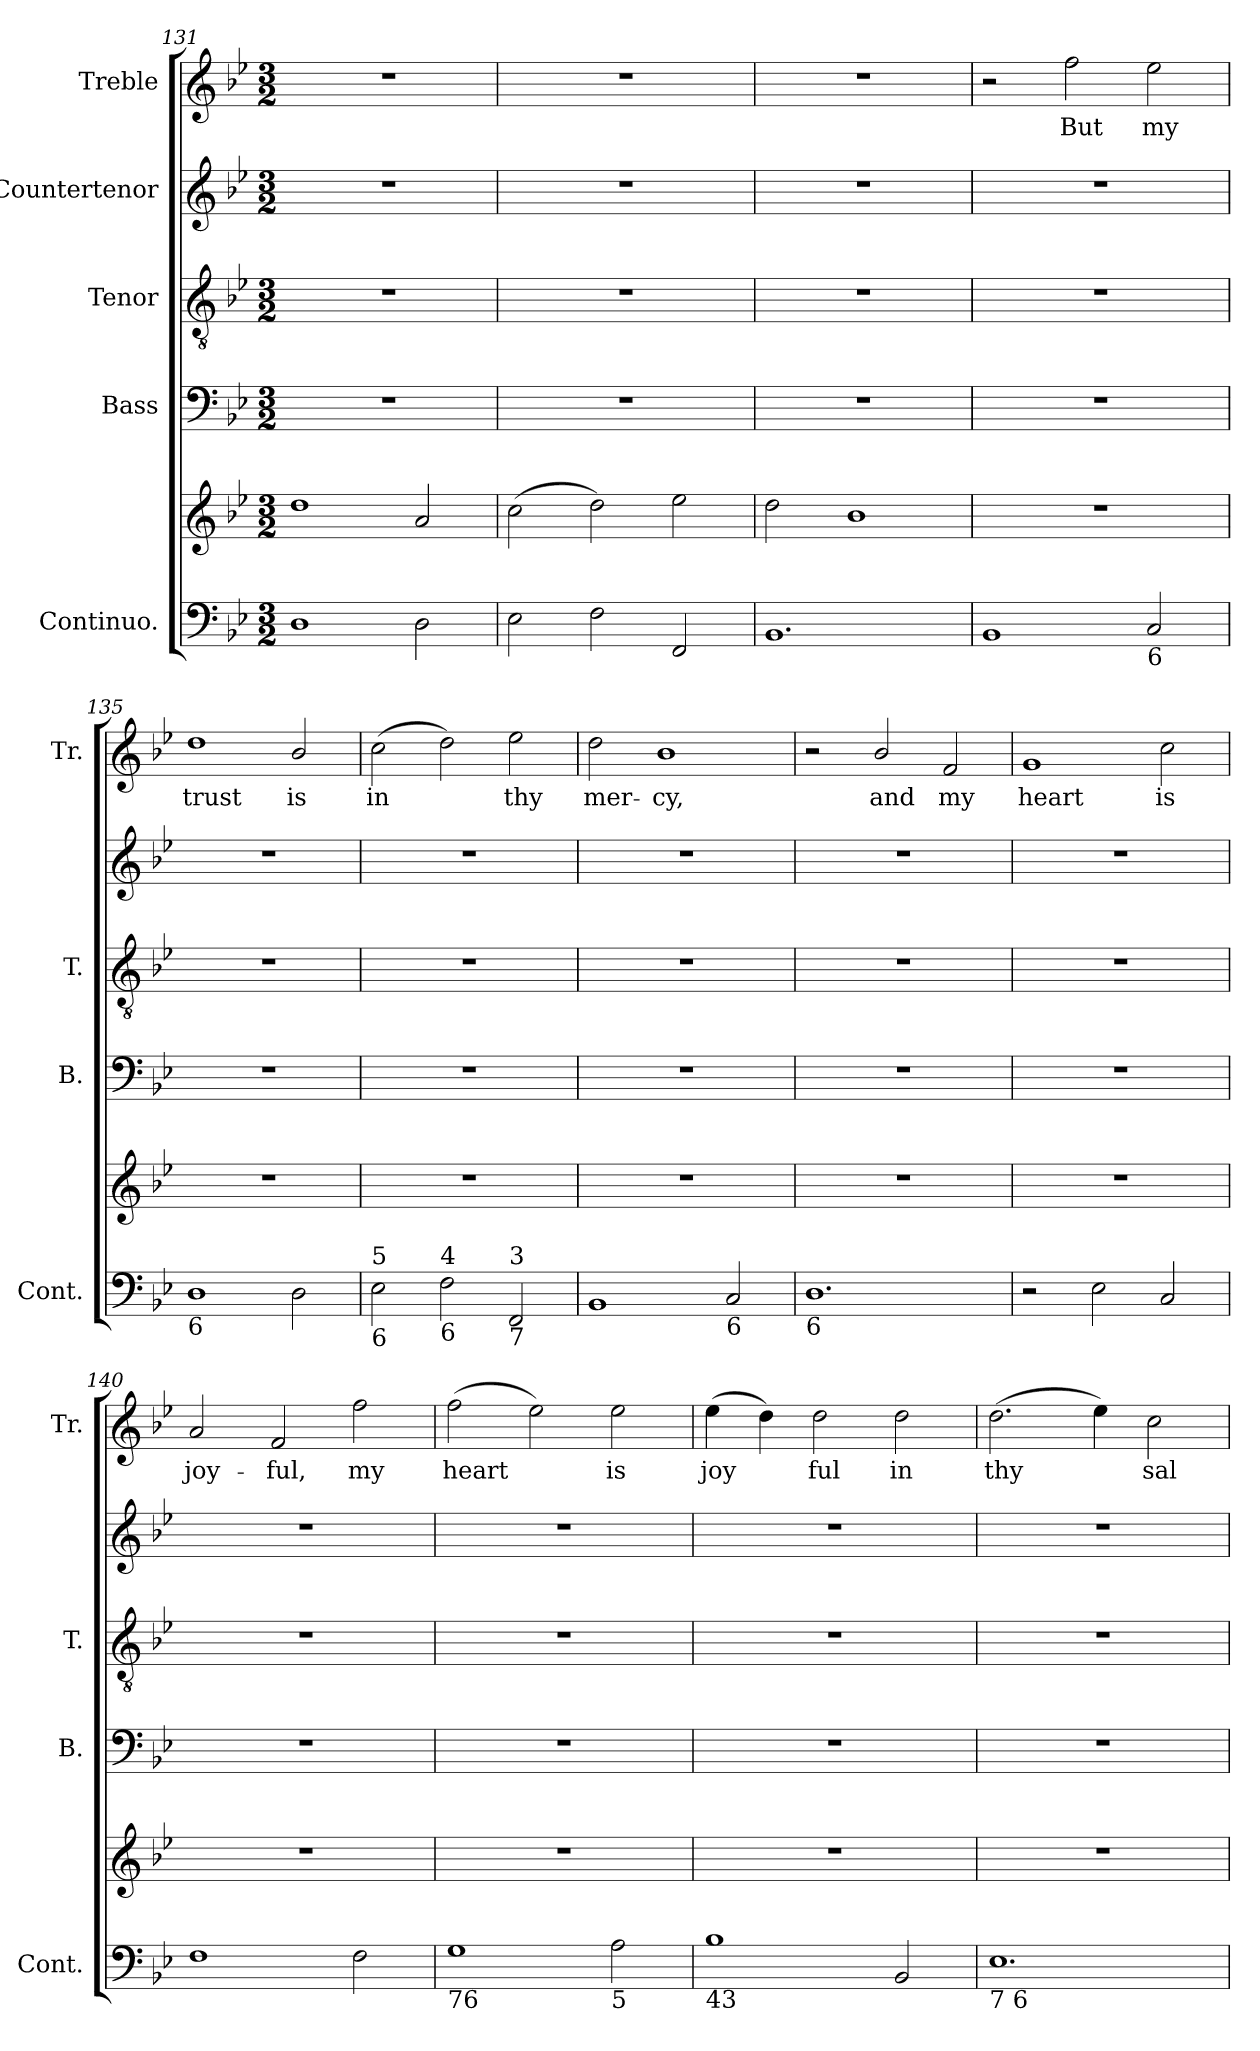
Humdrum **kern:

**kern	**kern	**kern	**kern	**kern	**kern	**text
*part5	*part5	*part4	*part3	*part2	*part1	*part1
*staff6	*staff5	*staff4	*staff3	*staff2	*staff1	*staff1
*I"Continuo.	*	*I"Bass	*I"Tenor	*I"Countertenor	*I"Treble	*
*I'Cont.	*	*I'B.	*I'T.	*	*I'Tr.	*
*clefF4	*clefG2	*clefF4	*clefGv2	*clefG2	*clefG2	*
*	*	*	*ITrd7c12	*	*	*
*k[b-e-]	*k[b-e-]	*k[b-e-]	*k[b-e-]	*k[b-e-]	*k[b-e-]	*
*g:	*g:	*g:	*g:	*g:	*g:	*
*M3/2	*M3/2	*M3/2	*M3/2	*M3/2	*M3/2	*
=131	=131	=131	=131	=131	=131	=131
!	!	!LO:N:vis=1	!LO:N:vis=1	!LO:N:vis=1	!LO:N:vis=1	!
1Di	1ddi	1.r	1.r	1.r	1.r	.
2Di\	2ai/	.	.	.	.	.
=132	=132	=132	=132	=132	=132	=132
!	!	!LO:N:vis=1	!LO:N:vis=1	!LO:N:vis=1	!LO:N:vis=1	!
2E-i\	(2cci\	1.r	1.r	1.r	1.r	.
2Fi\	2ddi\)	.	.	.	.	.
2FFi/	2ee-i\	.	.	.	.	.
=133	=133	=133	=133	=133	=133	=133
!	!	!LO:N:vis=1	!LO:N:vis=1	!LO:N:vis=1	!LO:N:vis=1	!
1.BB-i	2ddi\	1.r	1.r	1.r	1.r	.
.	1b-i	.	.	.	.	.
!!LO:LB:g=z
=134	=134	=134	=134	=134	=134	=134
!	!LO:N:vis=1	!LO:N:vis=1	!LO:N:vis=1	!LO:N:vis=1	!	!
1BB-i	1.r	1.r	1.r	1.r	2r	.
!	!	!	!	!	!	!LO:LY:b:color=#000000
.	.	.	.	.	2ffi\	But
!LO:TX:b:t=6	!	!	!	!	!	!
!	!	!	!	!	!	!LO:LY:b:color=#000000
2Ci/	.	.	.	.	2ee-i\	my
=135	=135	=135	=135	=135	=135	=135
!	!LO:N:vis=1	!LO:N:vis=1	!LO:N:vis=1	!LO:N:vis=1	!	!
!LO:TX:b:t=6	!	!	!	!	!	!
!	!	!	!	!	!	!LO:LY:b:color=#000000
1Di	1.r	1.r	1.r	1.r	1ddi	trust
!	!	!	!	!	!	!LO:LY:b:color=#000000
2Di\	.	.	.	.	2b-i/	is
=136	=136	=136	=136	=136	=136	=136
!	!LO:N:vis=1	!LO:N:vis=1	!LO:N:vis=1	!LO:N:vis=1	!	!
!LO:TX:b:t=6	!	!	!	!	!	!
!LO:TX:t=5	!	!	!	!	!	!
!	!	!	!	!	!	!LO:LY:b:color=#000000
2E-i\	1.r	1.r	1.r	1.r	(2cci\	in
!LO:TX:b:t=6	!	!	!	!	!	!
!LO:TX:t=4	!	!	!	!	!	!
2Fi\	.	.	.	.	2ddi\)	.
!LO:TX:b:t=7	!	!	!	!	!	!
!LO:TX:t=3	!	!	!	!	!	!
!	!	!	!	!	!	!LO:LY:b:color=#000000
2FFi/	.	.	.	.	2ee-i\	thy
=137	=137	=137	=137	=137	=137	=137
!	!LO:N:vis=1	!LO:N:vis=1	!LO:N:vis=1	!LO:N:vis=1	!	!
!	!	!	!	!	!	!LO:LY:b:color=#000000
1BB-i	1.r	1.r	1.r	1.r	2ddi\	mer-
!	!	!	!	!	!	!LO:LY:b:color=#000000
.	.	.	.	.	1b-i	-cy,
!LO:TX:b:t=6	!	!	!	!	!	!
2Ci/	.	.	.	.	.	.
!!LO:LB:g=z
=138	=138	=138	=138	=138	=138	=138
!LO:TX:b:t=6	!	!	!	!	!	!
!	!LO:N:vis=1	!LO:N:vis=1	!LO:N:vis=1	!LO:N:vis=1	!	!
1.Di	1.r	1.r	1.r	1.r	2r	.
!	!	!	!	!	!	!LO:LY:b:color=#000000
.	.	.	.	.	2b-i/	and
!	!	!	!	!	!	!LO:LY:b:color=#000000
.	.	.	.	.	2fi/	my
=139	=139	=139	=139	=139	=139	=139
!	!LO:N:vis=1	!LO:N:vis=1	!LO:N:vis=1	!LO:N:vis=1	!	!
!	!	!	!	!	!	!LO:LY:b:color=#000000
2r	1.r	1.r	1.r	1.r	1gi	heart
2E-i\	.	.	.	.	.	.
!	!	!	!	!	!	!LO:LY:b:color=#000000
2Ci/	.	.	.	.	2cci\	is
=140	=140	=140	=140	=140	=140	=140
!	!LO:N:vis=1	!LO:N:vis=1	!LO:N:vis=1	!LO:N:vis=1	!	!
!	!	!	!	!	!	!LO:LY:b:color=#000000
1Fi	1.r	1.r	1.r	1.r	2ai/	joy-
!	!	!	!	!	!	!LO:LY:b:color=#000000
.	.	.	.	.	2fi/	-ful,
!	!	!	!	!	!	!LO:LY:b:color=#000000
2Fi\	.	.	.	.	2ffi\	my
=141	=141	=141	=141	=141	=141	=141
!	!LO:N:vis=1	!LO:N:vis=1	!LO:N:vis=1	!LO:N:vis=1	!	!
!LO:TX:b:t=76	!	!	!	!	!	!
!	!	!	!	!	!	!LO:LY:b:color=#000000
1Gi	1.r	1.r	1.r	1.r	(2ffi\	heart
.	.	.	.	.	2ee-i\)	.
!LO:TX:b:t=5	!	!	!	!	!	!
!	!	!	!	!	!	!LO:LY:b:color=#000000
2Ai\	.	.	.	.	2ee-i\	is
!!LO:PB:g=z
=142	=142	=142	=142	=142	=142	=142
!	!LO:N:vis=1	!LO:N:vis=1	!LO:N:vis=1	!LO:N:vis=1	!	!
!LO:TX:b:t=43	!	!	!	!	!	!
!	!	!	!	!	!	!LO:LY:b:color=#000000
1B-i	1.r	1.r	1.r	1.r	(4ee-i\	joy
.	.	.	.	.	4ddi\)	.
!	!	!	!	!	!	!LO:LY:b:color=#000000
.	.	.	.	.	2ddi\	ful
!	!	!	!	!	!	!LO:LY:b:color=#000000
2BB-i/	.	.	.	.	2ddi\	in
=143	=143	=143	=143	=143	=143	=143
!	!LO:N:vis=1	!LO:N:vis=1	!LO:N:vis=1	!LO:N:vis=1	!	!
!LO:TX:b:t=7          6	!	!	!	!	!	!
!	!	!	!	!	!	!LO:LY:b:color=#000000
1.E-i	1.r	1.r	1.r	1.r	(2.ddi\	thy
.	.	.	.	.	4ee-i\)	.
!	!	!	!	!	!	!LO:LY:b:color=#000000
.	.	.	.	.	2cci\	sal-
=	=	=	=	=	=	=
*-	*-	*-	*-	*-	*-	*-
